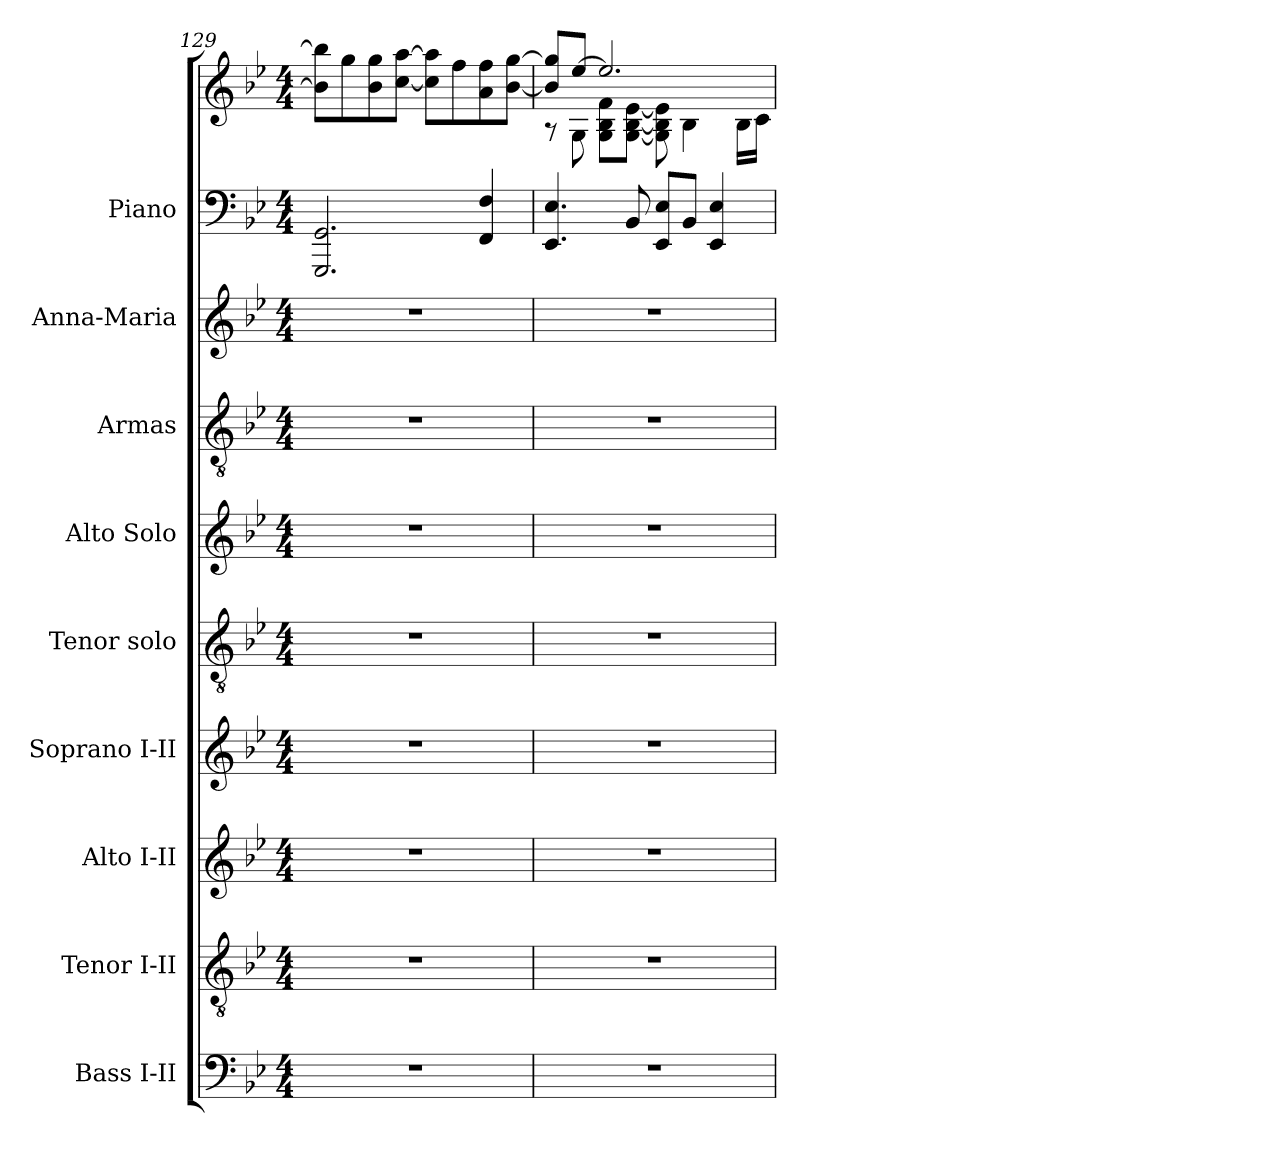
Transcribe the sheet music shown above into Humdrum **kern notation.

**kern	**kern	**kern	**kern	**kern	**kern	**kern	**kern	**kern	**kern
*part9	*part8	*part7	*part6	*part5	*part4	*part3	*part2	*part1	*part1
*staff10	*staff9	*staff8	*staff7	*staff6	*staff5	*staff4	*staff3	*staff2	*staff1
*I"Bass I-II	*I"Tenor I-II	*I"Alto I-II	*I"Soprano I-II	*I"Tenor solo	*I"Alto Solo	*I"Armas	*I"Anna-Maria	*I"Piano	*
*I'B.	*I'T.	*I'A.	*I'S.	*I'T. Solo	*I'A. Solo	*I'Armas	*I'A-M	*I'Pno.	*
!!LO:LB:g=z
*clefF4	*clefGv2	*clefG2	*clefG2	*clefGv2	*clefG2	*clefGv2	*clefG2	*clefF4	*clefG2
*	*ITrd7c12	*	*	*ITrd7c12	*	*ITrd7c12	*	*	*
*k[b-e-]	*k[b-e-]	*k[b-e-]	*k[b-e-]	*k[b-e-]	*k[b-e-]	*k[b-e-]	*k[b-e-]	*k[b-e-]	*k[b-e-]
*B-:	*B-:	*B-:	*B-:	*B-:	*B-:	*B-:	*B-:	*B-:	*B-:
*M4/4	*M4/4	*M4/4	*M4/4	*M4/4	*M4/4	*M4/4	*M4/4	*M4/4	*M4/4
=129	=129	=129	=129	=129	=129	=129	=129	=129	=129
1r	1r	1r	1r	1r	1r	1r	1r	2.GGGi/ 2.GGi	8b-i\] 8bb-i]L
.	.	.	.	.	.	.	.	.	8ggi\
.	.	.	.	.	.	.	.	.	8b-i\ 8ggi
.	.	.	.	.	.	.	.	.	[<8cci\ [>8aaiJ
.	.	.	.	.	.	.	.	.	8cci\] 8aai]L
.	.	.	.	.	.	.	.	.	8ffi\
.	.	.	.	.	.	.	.	4FFi/ 4Fi	8ai\ 8ffi
.	.	.	.	.	.	.	.	.	[<8b-i\ [>8ggiJ
=130	=130	=130	=130	=130	=130	=130	=130	=130	=130
*	*	*	*	*	*	*	*	*	*^
1r	1r	1r	1r	1r	1r	1r	1r	4.EE-i/ 4.E-i	8b-i/] 8ggi]L	8r
.	.	.	.	.	.	.	.	.	[>8ee-i/J	8Gi\
.	.	.	.	.	.	.	.	.	2.ee-i/]	8Gi\ 8B-i 8fiL
.	.	.	.	.	.	.	.	8BB-i/	.	[<8Gi\ [<8B-i [<8e-iJ
.	.	.	.	.	.	.	.	8EE-i/ 8E-iL	.	8Gi\] 8B-i] 8e-i]
.	.	.	.	.	.	.	.	8BB-i/J	.	4B-i\
.	.	.	.	.	.	.	.	4EE-i/ 4E-i	.	.
.	.	.	.	.	.	.	.	.	.	16B-i\LL
.	.	.	.	.	.	.	.	.	.	16ci\JJ
*	*	*	*	*	*	*	*	*	*v	*v
=	=	=	=	=	=	=	=	=	=
*-	*-	*-	*-	*-	*-	*-	*-	*-	*-
